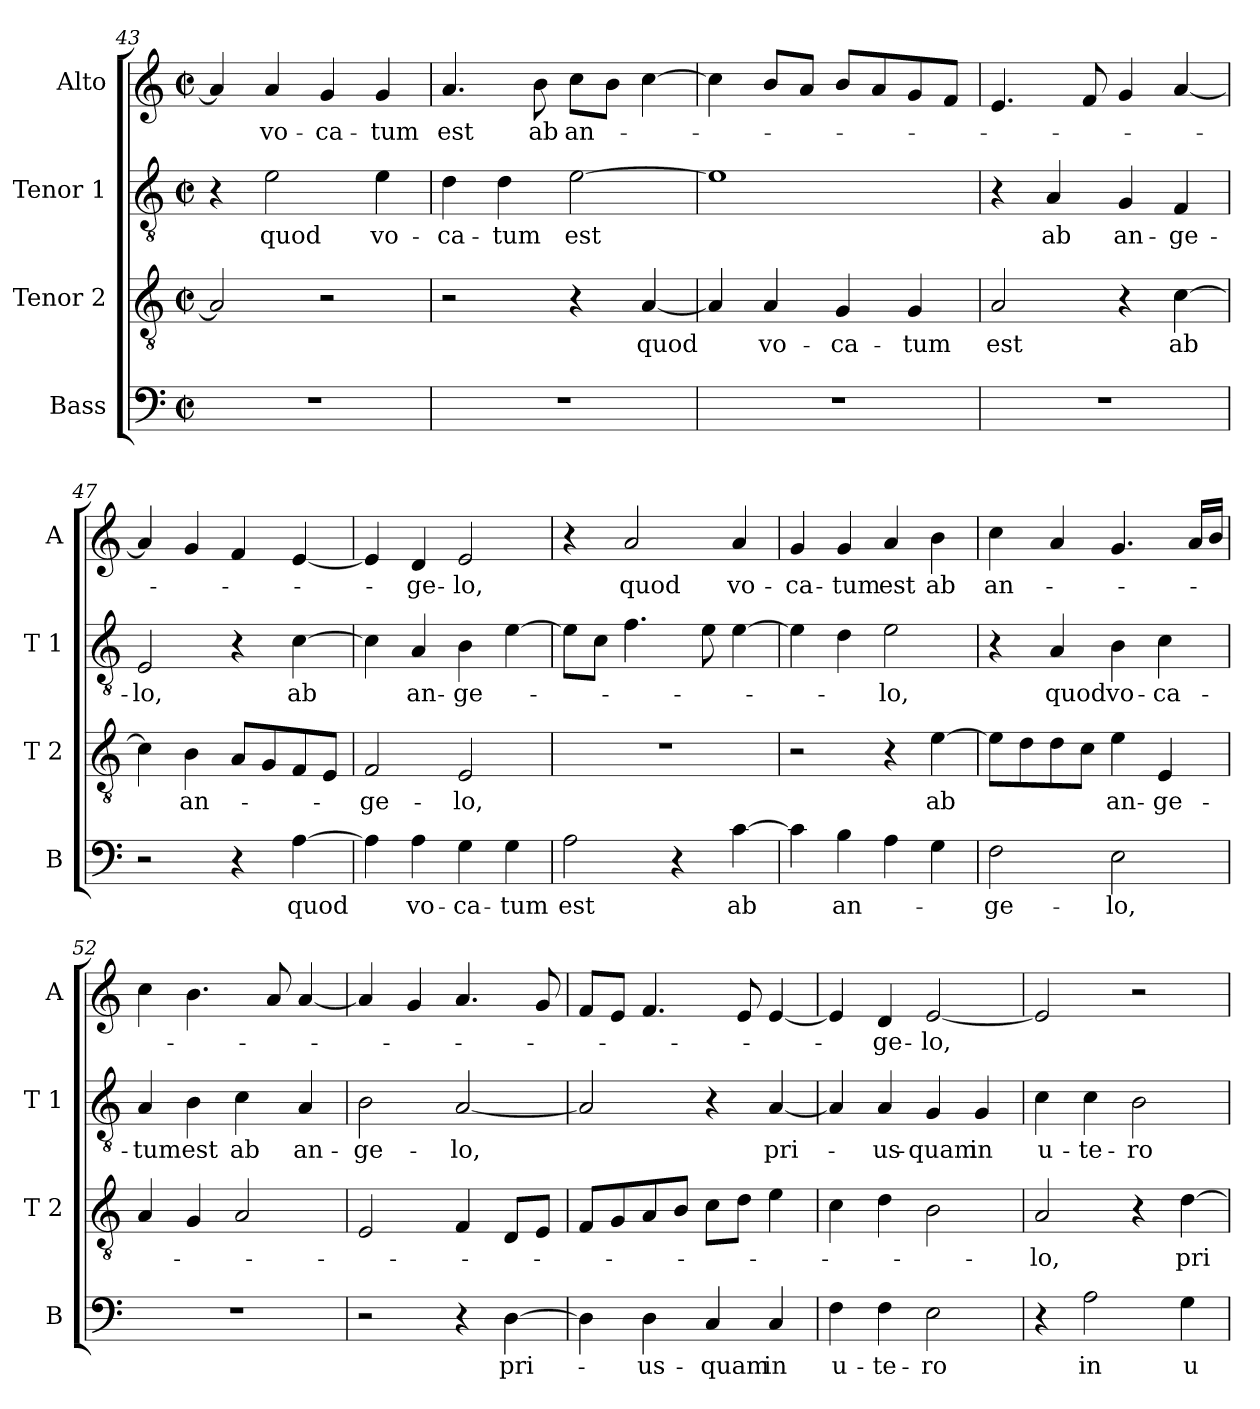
**kern	**text	**kern	**text	**kern	**text	**kern	**text
*part4	*part4	*part3	*part3	*part2	*part2	*part1	*part1
*staff4	*staff4	*staff3	*staff3	*staff2	*staff2	*staff1	*staff1
*I"Bass	*	*I"Tenor 2	*	*I"Tenor 1	*	*I"Alto	*
*I'B	*	*I'T 2	*	*I'T 1	*	*I'A	*
!!LO:LB:g=z
*clefF4	*	*clefGv2	*	*clefGv2	*	*clefG2	*
*k[]	*	*k[]	*	*k[]	*	*k[]	*
*C:	*	*C:	*	*C:	*	*C:	*
*M2/2	*	*M2/2	*	*M2/2	*	*M2/2	*
*met(c|)	*	*met(c|)	*	*met(c|)	*	*met(c|)	*
=43	=43	=43	=43	=43	=43	=43	=43
1r	.	2A/]	.	4r	.	4a/]	.
!	!	!	!	!	!LO:LY:b	!	!LO:LY:b
.	.	.	.	2e\	quod	4a/	vo-
!	!	!	!	!	!	!	!LO:LY:b
.	.	2r	.	.	.	4g/	-ca-
!	!	!	!	!	!LO:LY:b	!	!LO:LY:b
.	.	.	.	4e\	vo-	4g/	-tum
=44	=44	=44	=44	=44	=44	=44	=44
!	!	!	!	!	!LO:LY:b	!	!LO:LY:b
1r	.	2r	.	4d\	-ca-	4.a/	est
!	!	!	!	!	!LO:LY:b	!	!
.	.	.	.	4d\	-tum	.	.
!	!	!	!	!	!	!	!LO:LY:b
.	.	.	.	.	.	8b\	ab
!	!	!	!	!	!LO:LY:b	!	!LO:LY:b
.	.	4r	.	[2e\	est	8cc\L	an-
.	.	.	.	.	.	8b\J	.
!	!	!	!LO:LY:b	!	!	!	!
.	.	[4A/	quod	.	.	[4cc\	.
=45	=45	=45	=45	=45	=45	=45	=45
1r	.	4A/]	.	1e]	.	4cc\]	.
!	!	!	!LO:LY:b	!	!	!	!
.	.	4A/	vo-	.	.	8b/L	.
.	.	.	.	.	.	8a/J	.
!	!	!	!LO:LY:b	!	!	!	!
.	.	4G/	-ca-	.	.	8b/L	.
.	.	.	.	.	.	8a/	.
!	!	!	!LO:LY:b	!	!	!	!
.	.	4G/	-tum	.	.	8g/	.
.	.	.	.	.	.	8f/J	.
=46	=46	=46	=46	=46	=46	=46	=46
!	!	!	!LO:LY:b	!	!	!	!
1r	.	2A/	est	4r	.	4.e/	.
!	!	!	!	!	!LO:LY:b	!	!
.	.	.	.	4A/	ab	.	.
.	.	.	.	.	.	8f/	.
!	!	!	!	!	!LO:LY:b	!	!
.	.	4r	.	4G/	an-	4g/	.
!	!	!	!LO:LY:b	!	!LO:LY:b	!	!
.	.	[4c\	ab	4F/	-ge-	[4a/	.
=47	=47	=47	=47	=47	=47	=47	=47
!	!	!	!	!	!LO:LY:b	!	!
2r	.	4c\]	.	2E/	-lo,	4a/]	.
!	!	!	!LO:LY:b	!	!	!	!
.	.	4B\	an-	.	.	4g/	.
4r	.	8A/L	.	4r	.	4f/	.
.	.	8G/	.	.	.	.	.
!	!LO:LY:b	!	!	!	!LO:LY:b	!	!
[4A\	quod	8F/	.	[4c\	ab	[4e/	.
.	.	8E/J	.	.	.	.	.
=48	=48	=48	=48	=48	=48	=48	=48
!	!	!	!LO:LY:b	!	!	!	!
4A\]	.	2F/	-ge-	4c\]	.	4e/]	.
!	!LO:LY:b	!	!	!	!LO:LY:b	!	!LO:LY:b
4A\	vo-	.	.	4A/	an-	4d/	-ge-
!	!LO:LY:b	!	!LO:LY:b	!	!LO:LY:b	!	!LO:LY:b
4G\	-ca-	2E/	-lo,	4B\	-ge-	2e/	-lo,
!	!LO:LY:b	!	!	!	!	!	!
4G\	-tum	.	.	[4e\	.	.	.
!!LO:LB:g=z
=49	=49	=49	=49	=49	=49	=49	=49
!	!LO:LY:b	!	!	!	!	!	!
2A\	est	1r	.	8e\L]	.	4r	.
.	.	.	.	8c\J	.	.	.
!	!	!	!	!	!	!	!LO:LY:b
.	.	.	.	4.f\	.	2a/	quod
4r	.	.	.	.	.	.	.
.	.	.	.	8e\	.	.	.
!	!LO:LY:b	!	!	!	!	!	!LO:LY:b
[4c\	ab	.	.	[4e\	.	4a/	vo-
=50	=50	=50	=50	=50	=50	=50	=50
!	!	!	!	!	!	!	!LO:LY:b
4c\]	.	2r	.	4e\]	.	4g/	-ca-
!	!LO:LY:b	!	!	!	!	!	!LO:LY:b
4B\	an-	.	.	4d\	.	4g/	-tum
!	!	!	!	!	!LO:LY:b	!	!LO:LY:b
4A\	.	4r	.	2e\	-lo,	4a/	est
!	!	!	!LO:LY:b	!	!	!	!LO:LY:b
4G\	.	[4e\	ab	.	.	4b\	ab
=51	=51	=51	=51	=51	=51	=51	=51
!	!LO:LY:b	!	!	!	!	!	!LO:LY:b
2F\	-ge-	8e\L]	.	4r	.	4cc\	an-
.	.	8d\	.	.	.	.	.
!	!	!	!	!	!LO:LY:b	!	!
.	.	8d\	.	4A/	quod	4a/	.
.	.	8c\J	.	.	.	.	.
!	!LO:LY:b	!	!LO:LY:b	!	!LO:LY:b	!	!
2E\	-lo,	4e\	an-	4B\	vo-	4.g/	.
!	!	!	!LO:LY:b	!	!LO:LY:b	!	!
.	.	4E/	-ge-	4c\	-ca-	.	.
.	.	.	.	.	.	16a/LL	.
.	.	.	.	.	.	16b/JJ	.
=52	=52	=52	=52	=52	=52	=52	=52
!	!	!	!	!	!LO:LY:b	!	!
1r	.	4A/	.	4A/	-tum	4cc\	.
!	!	!	!	!	!LO:LY:b	!	!
.	.	4G/	.	4B\	est	4.b\	.
!	!	!	!	!	!LO:LY:b	!	!
.	.	2A/	.	4c\	ab	.	.
.	.	.	.	.	.	8a/	.
!	!	!	!	!	!LO:LY:b	!	!
.	.	.	.	4A/	an-	[4a/	.
=53	=53	=53	=53	=53	=53	=53	=53
!	!	!	!	!	!LO:LY:b	!	!
2r	.	2E/	.	2B\	-ge-	4a/]	.
.	.	.	.	.	.	4g/	.
!	!	!	!	!	!LO:LY:b	!	!
4r	.	4F/	.	[2A/	-lo,	4.a/	.
!	!LO:LY:b	!	!	!	!	!	!
[4D\	pri-	8D/L	.	.	.	.	.
.	.	8E/J	.	.	.	8g/	.
!!LO:PB:g=z
=54	=54	=54	=54	=54	=54	=54	=54
4D\]	.	8F/L	.	2A/]	.	8f/L	.
.	.	8G/	.	.	.	8e/J	.
!	!LO:LY:b	!	!	!	!	!	!
4D\	-us-	8A/	.	.	.	4.f/	.
.	.	8B/J	.	.	.	.	.
!	!LO:LY:b	!	!	!	!	!	!
4C/	-quam	8c\L	.	4r	.	.	.
.	.	8d\J	.	.	.	8e/	.
!	!LO:LY:b	!	!	!	!LO:LY:b	!	!
4C/	in	4e\	.	[4A/	pri-	[4e/	.
=55	=55	=55	=55	=55	=55	=55	=55
!	!LO:LY:b	!	!	!	!	!	!
4F\	u-	4c\	.	4A/]	.	4e/]	.
!	!LO:LY:b	!	!	!	!LO:LY:b	!	!LO:LY:b
4F\	-te-	4d\	.	4A/	-us-	4d/	-ge-
!	!LO:LY:b	!	!	!	!LO:LY:b	!	!LO:LY:b
2E\	-ro	2B\	.	4G/	-quam	[2e/	-lo,
!	!	!	!	!	!LO:LY:b	!	!
.	.	.	.	4G/	in	.	.
=56	=56	=56	=56	=56	=56	=56	=56
!	!	!	!LO:LY:b	!	!LO:LY:b	!	!
4r	.	2A/	-lo,	4c\	u-	2e/]	.
!	!LO:LY:b	!	!	!	!LO:LY:b	!	!
2A\	in	.	.	4c\	-te-	.	.
!	!	!	!	!	!LO:LY:b	!	!
.	.	4r	.	2B\	-ro	2r	.
!	!LO:LY:b	!	!LO:LY:b	!	!	!	!
4G\	u-	[4d\	pri-	.	.	.	.
=	=	=	=	=	=	=	=
*-	*-	*-	*-	*-	*-	*-	*-
